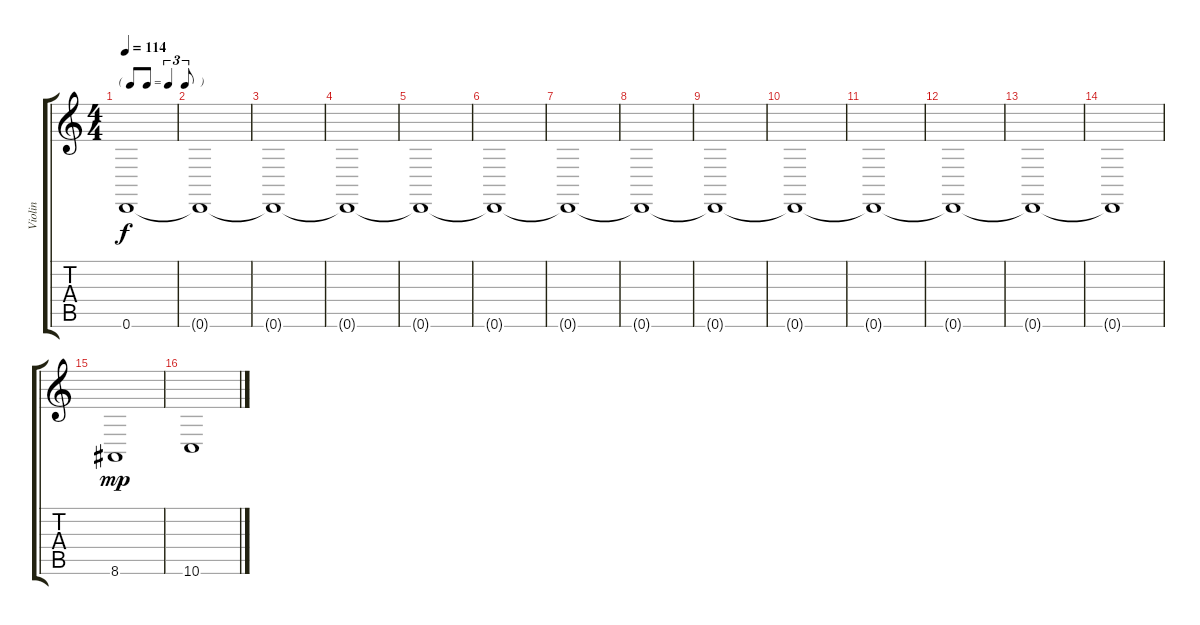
\track ("Violin" "Violin") {instrument violin}
\staff {score tabs}
\tuning (E4 B3 G3 D3 A2 D2) {hide}
\ts (4 4)
\tf triplet8th
\tempo 114
\clef g2
\ks c
0.6{t}.1{dy f} |
0.6{t}.1 |
0.6{t}.1 |
0.6{t}.1 |
0.6{t}.1 |
0.6{t}.1 |
0.6{t}.1 |
0.6{t}.1 |
0.6{t}.1 |
0.6{t}.1 |
0.6{t}.1 |
0.6{t}.1 |
0.6{t}.1 |
0.6{t}.1 |
8.6.1{dy mp} |
10.6.1
